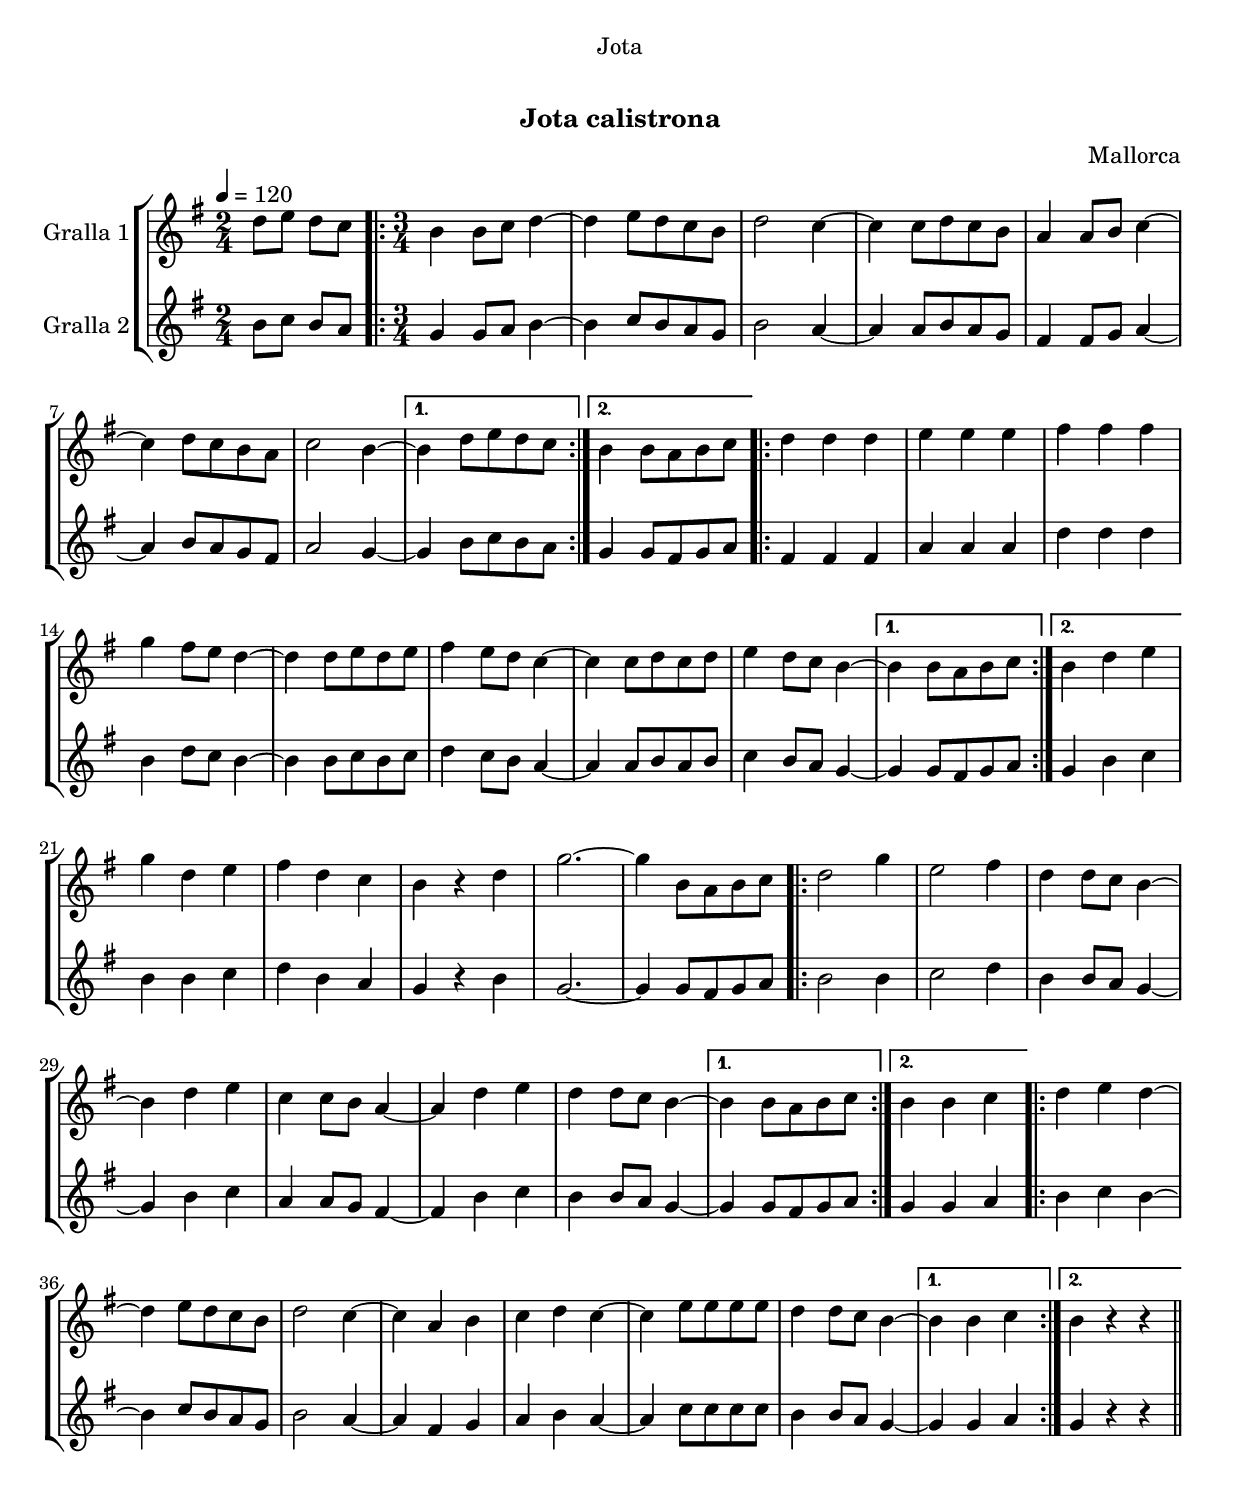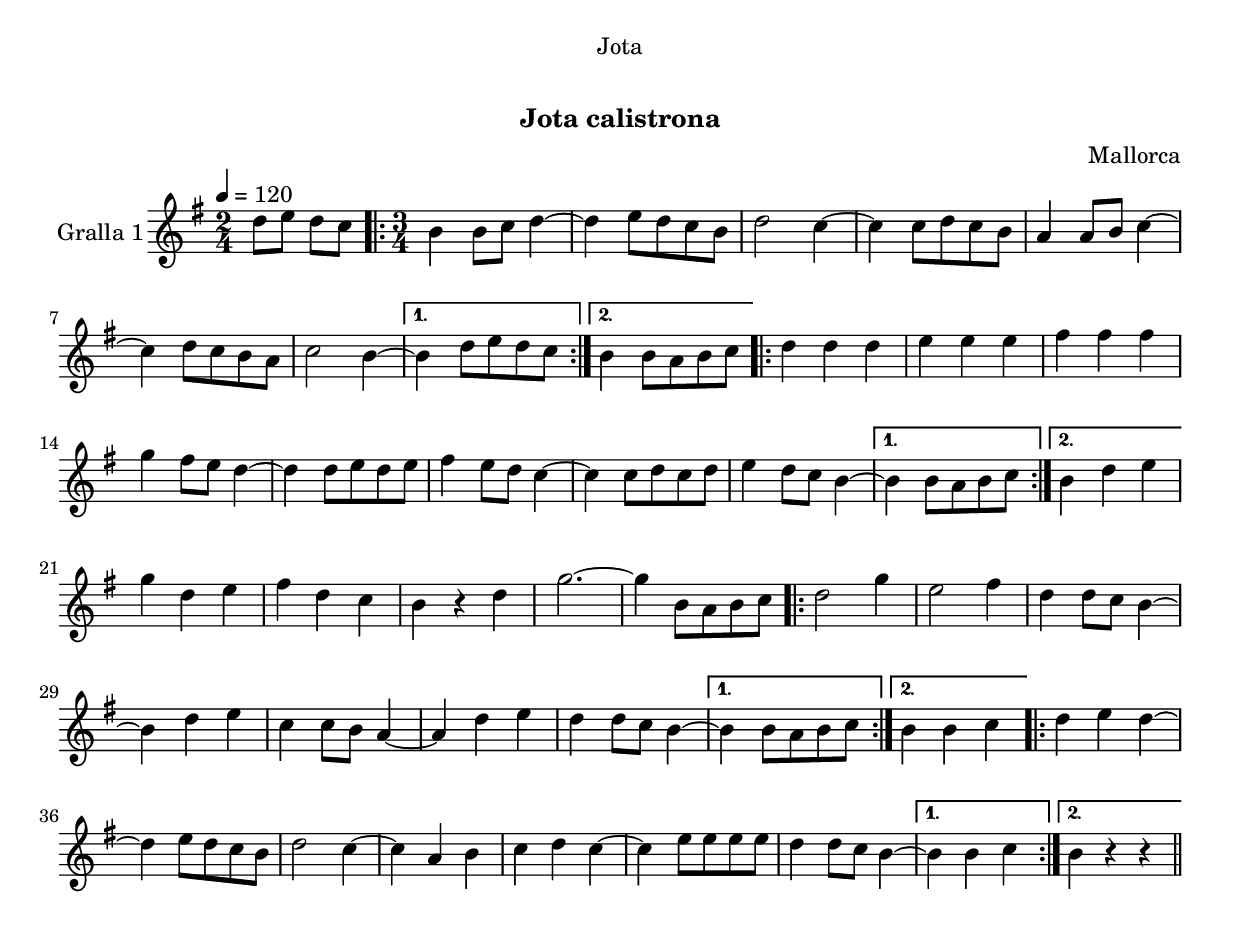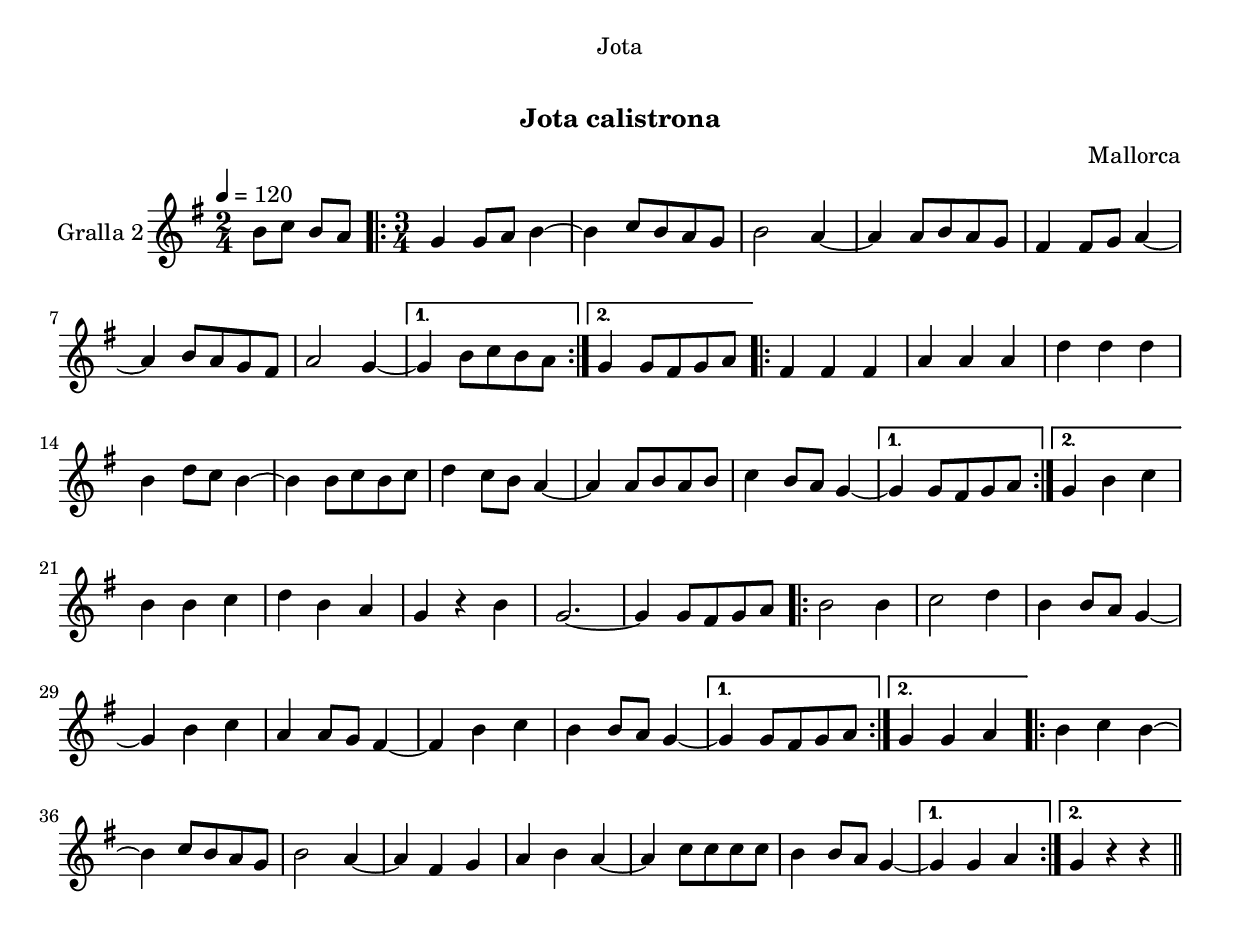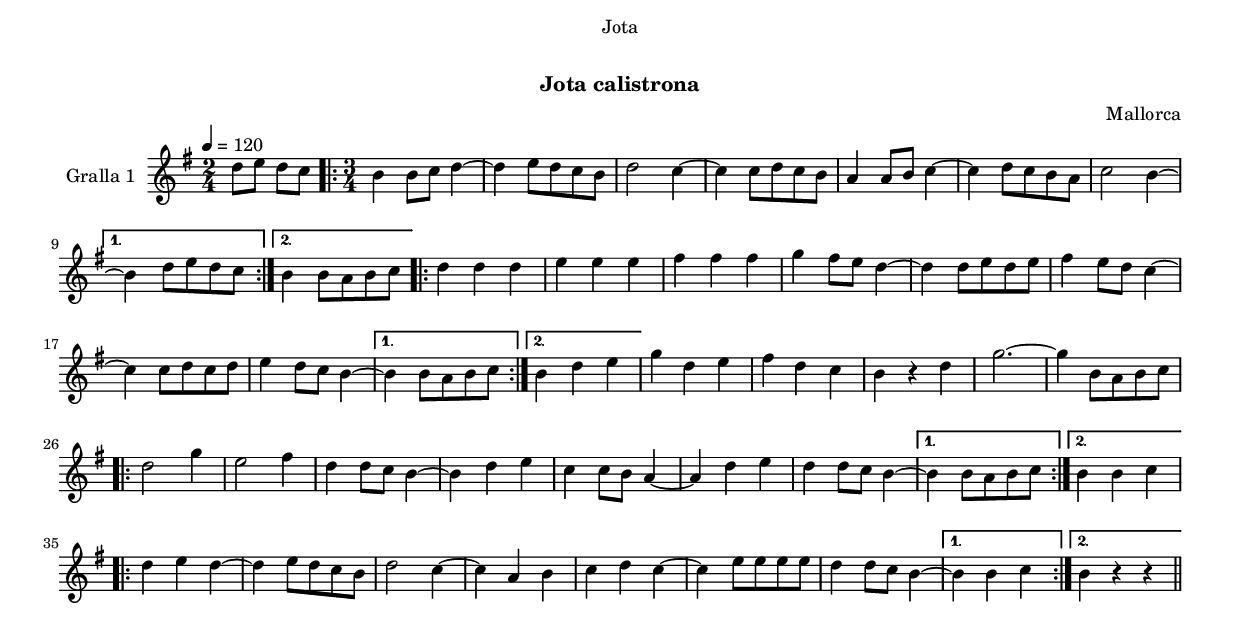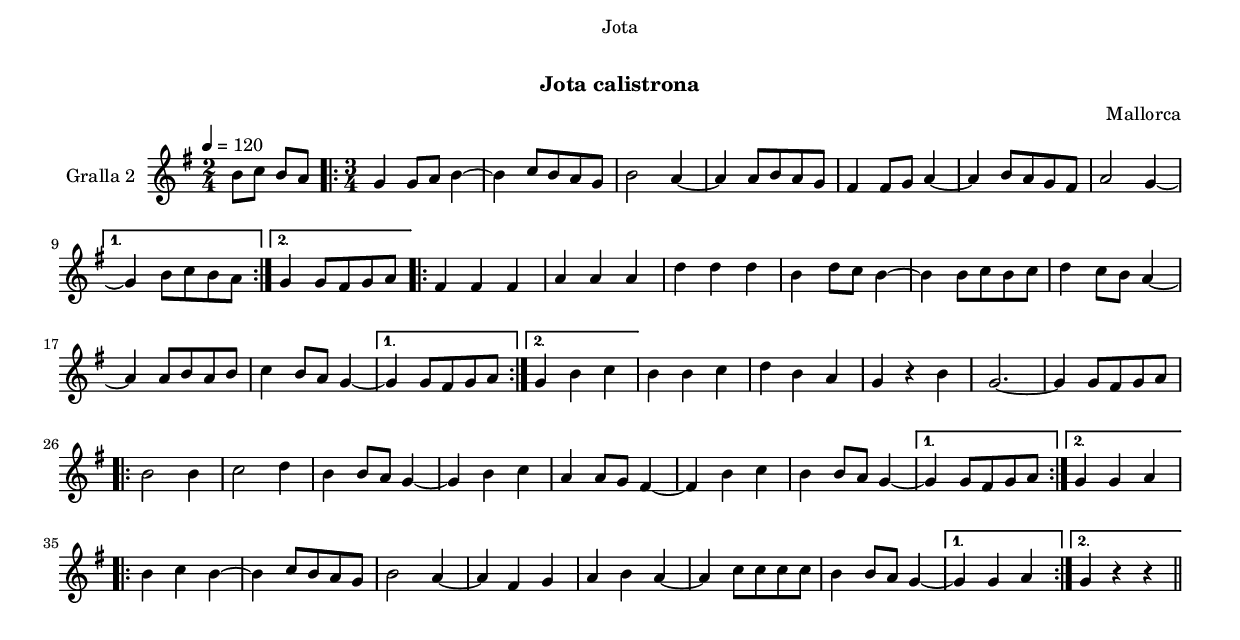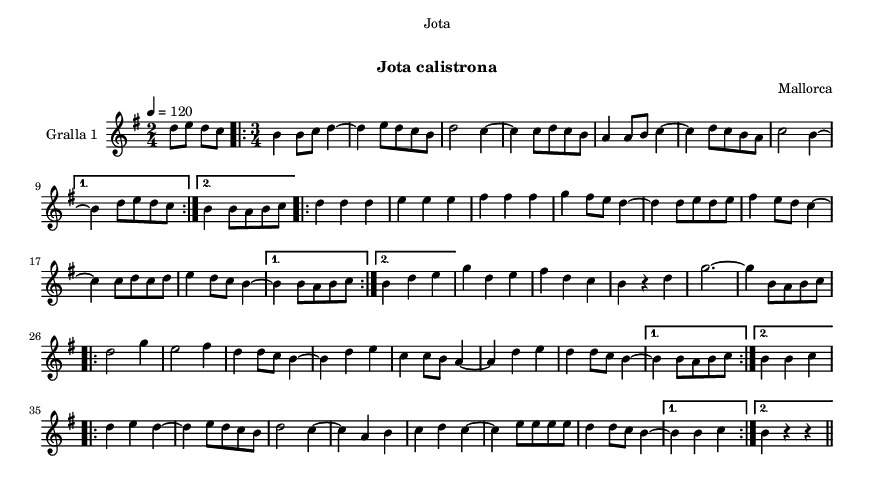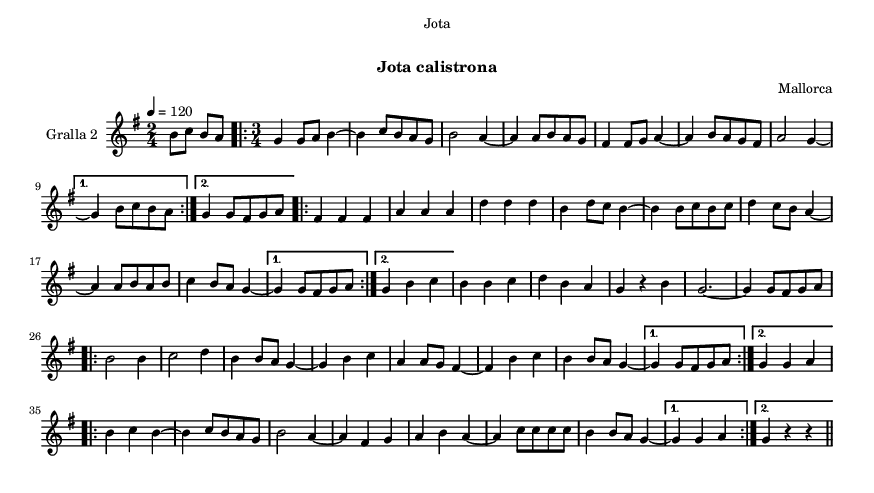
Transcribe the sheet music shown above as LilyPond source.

\version "2.16.0"

\header {
  dedication="Jota"
  title="    "
  subtitle="Jota calistrona"
  subsubtitle=""
  poet=""
  meter=""
  piece=""
  composer="Mallorca"
  arranger=""
  opus=""
  instrument=""
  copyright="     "
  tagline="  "
}

liniaroAa =
\relative d''
{
  \tempo 4=120
  \clef treble
  \key g \major
  \time 2/4
  d8 e d c  |
  \time 3/4   \repeat volta 2 { b4 b8 c d4 ~  |
  d4 e8 d c b  |
  d2 c4 ~  |
  %05
  c4 c8 d c b  |
  a4 a8 b c4 ~  |
  c4 d8 c b a  |
  c2 b4 ~ }
  \alternative { { b4 d8 e d c }
  %10
  { b4 b8 a b c } }
  \repeat volta 2 { d4 d d  |
  e4 e e  |
  fis4 fis fis  |
  g4 fis8 e d4 ~  |
  %15
  d4 d8 e d e  |
  fis4 e8 d c4 ~  |
  c4 c8 d c d  |
  e4 d8 c b4 ~ }
  \alternative { { b4 b8 a b c }
  %20
  { b4 d e } }
  g4 d e  |
  fis4 d c  |
  b4 r d  |
  g2. ~  |
  %25
  g4 b,8 a b c  |
  \repeat volta 2 { d2 g4  |
  e2 fis4  |
  d4 d8 c b4 ~  |
  b4 d e  |
  %30
  c4 c8 b a4 ~  |
  a4 d e  |
  d4 d8 c b4 ~ }
  \alternative { { b4 b8 a b c }
  { b4 b c } }
  %35
  \repeat volta 2 { d4 e d ~  |
  d4 e8 d c b  |
  d2 c4 ~  |
  c4 a b  |
  c4 d c ~  |
  %40
  c4 e8 e e e  |
  d4 d8 c b4 ~ }
  \alternative { { b4 b c }
  { b4 r r } } \bar "||"
}

liniaroAb =
\relative b'
{
  \tempo 4=120
  \clef treble
  \key g \major
  \time 2/4
  b8 c b a  |
  \time 3/4   \repeat volta 2 { g4 g8 a b4 ~  |
  b4 c8 b a g  |
  b2 a4 ~  |
  %05
  a4 a8 b a g  |
  fis4 fis8 g a4 ~  |
  a4 b8 a g fis  |
  a2 g4 ~ }
  \alternative { { g4 b8 c b a }
  %10
  { g4 g8 fis g a } }
  \repeat volta 2 { fis4 fis fis  |
  a4 a a  |
  d4 d d  |
  b4 d8 c b4 ~  |
  %15
  b4 b8 c b c  |
  d4 c8 b a4 ~  |
  a4 a8 b a b  |
  c4 b8 a g4 ~ }
  \alternative { { g4 g8 fis g a }
  %20
  { g4 b c } }
  b4 b c  |
  d4 b a  |
  g4 r b  |
  g2. ~  |
  %25
  g4 g8 fis g a  |
  \repeat volta 2 { b2 b4  |
  c2 d4  |
  b4 b8 a g4 ~  |
  g4 b c  |
  %30
  a4 a8 g fis4 ~  |
  fis4 b c  |
  b4 b8 a g4 ~ }
  \alternative { { g4 g8 fis g a }
  { g4 g a } }
  %35
  \repeat volta 2 { b4 c b ~  |
  b4 c8 b a g  |
  b2 a4 ~  |
  a4 fis g  |
  a4 b a ~  |
  %40
  a4 c8 c c c  |
  b4 b8 a g4 ~ }
  \alternative { { g4 g a }
  { g4 r r } } \bar "||"
}

\book {

\paper {
  print-page-number = false
  #(set-paper-size "a4")
  #(layout-set-staff-size 20)
}

\bookpart {
  \score {
    \new StaffGroup {
      \override Score.RehearsalMark #'self-alignment-X = #LEFT
      <<
        \new Staff \with {instrumentName = #"Gralla 1" } \liniaroAa
        \new Staff \with {instrumentName = #"Gralla 2" } \liniaroAb
      >>
    }
    \layout {}
  }\score { \unfoldRepeats
    \new StaffGroup {
      \override Score.RehearsalMark #'self-alignment-X = #LEFT
      <<
        \new Staff \with {instrumentName = #"Gralla 1" } \liniaroAa
        \new Staff \with {instrumentName = #"Gralla 2" } \liniaroAb
      >>
    }
    \midi {}
  }
}

\bookpart {
  \header {}
  \score {
    \new StaffGroup {
      \override Score.RehearsalMark #'self-alignment-X = #LEFT
      <<
        \new Staff \with {instrumentName = #"Gralla 1" } \liniaroAa
      >>
    }
    \layout {}
  }\score { \unfoldRepeats
    \new StaffGroup {
      \override Score.RehearsalMark #'self-alignment-X = #LEFT
      <<
        \new Staff \with {instrumentName = #"Gralla 1" } \liniaroAa
      >>
    }
    \midi {}
  }
}

\bookpart {
  \header {}
  \score {
    \new StaffGroup {
      \override Score.RehearsalMark #'self-alignment-X = #LEFT
      <<
        \new Staff \with {instrumentName = #"Gralla 2" } \liniaroAb
      >>
    }
    \layout {}
  }\score { \unfoldRepeats
    \new StaffGroup {
      \override Score.RehearsalMark #'self-alignment-X = #LEFT
      <<
        \new Staff \with {instrumentName = #"Gralla 2" } \liniaroAb
      >>
    }
    \midi {}
  }
}

}

\book {

\paper {
  print-page-number = false
  #(set-paper-size "a5landscape")
  #(layout-set-staff-size 16)
  #(define output-suffix "a5")
}

\bookpart {
  \header {}
  \score {
    \new StaffGroup {
      \override Score.RehearsalMark #'self-alignment-X = #LEFT
      <<
        \new Staff \with {instrumentName = #"Gralla 1" } \liniaroAa
      >>
    }
    \layout {}
  }
}

\bookpart {
  \header {}
  \score {
    \new StaffGroup {
      \override Score.RehearsalMark #'self-alignment-X = #LEFT
      <<
        \new Staff \with {instrumentName = #"Gralla 2" } \liniaroAb
      >>
    }
    \layout {}
  }
}

}

\book {

\paper {
  print-page-number = false
  #(set-paper-size "a6landscape")
  #(layout-set-staff-size 12)
  #(define output-suffix "a6")
}

\bookpart {
  \header {}
  \score {
    \new StaffGroup {
      \override Score.RehearsalMark #'self-alignment-X = #LEFT
      <<
        \new Staff \with {instrumentName = #"Gralla 1" } \liniaroAa
      >>
    }
    \layout {}
  }
}

\bookpart {
  \header {}
  \score {
    \new StaffGroup {
      \override Score.RehearsalMark #'self-alignment-X = #LEFT
      <<
        \new Staff \with {instrumentName = #"Gralla 2" } \liniaroAb
      >>
    }
    \layout {}
  }
}

}

